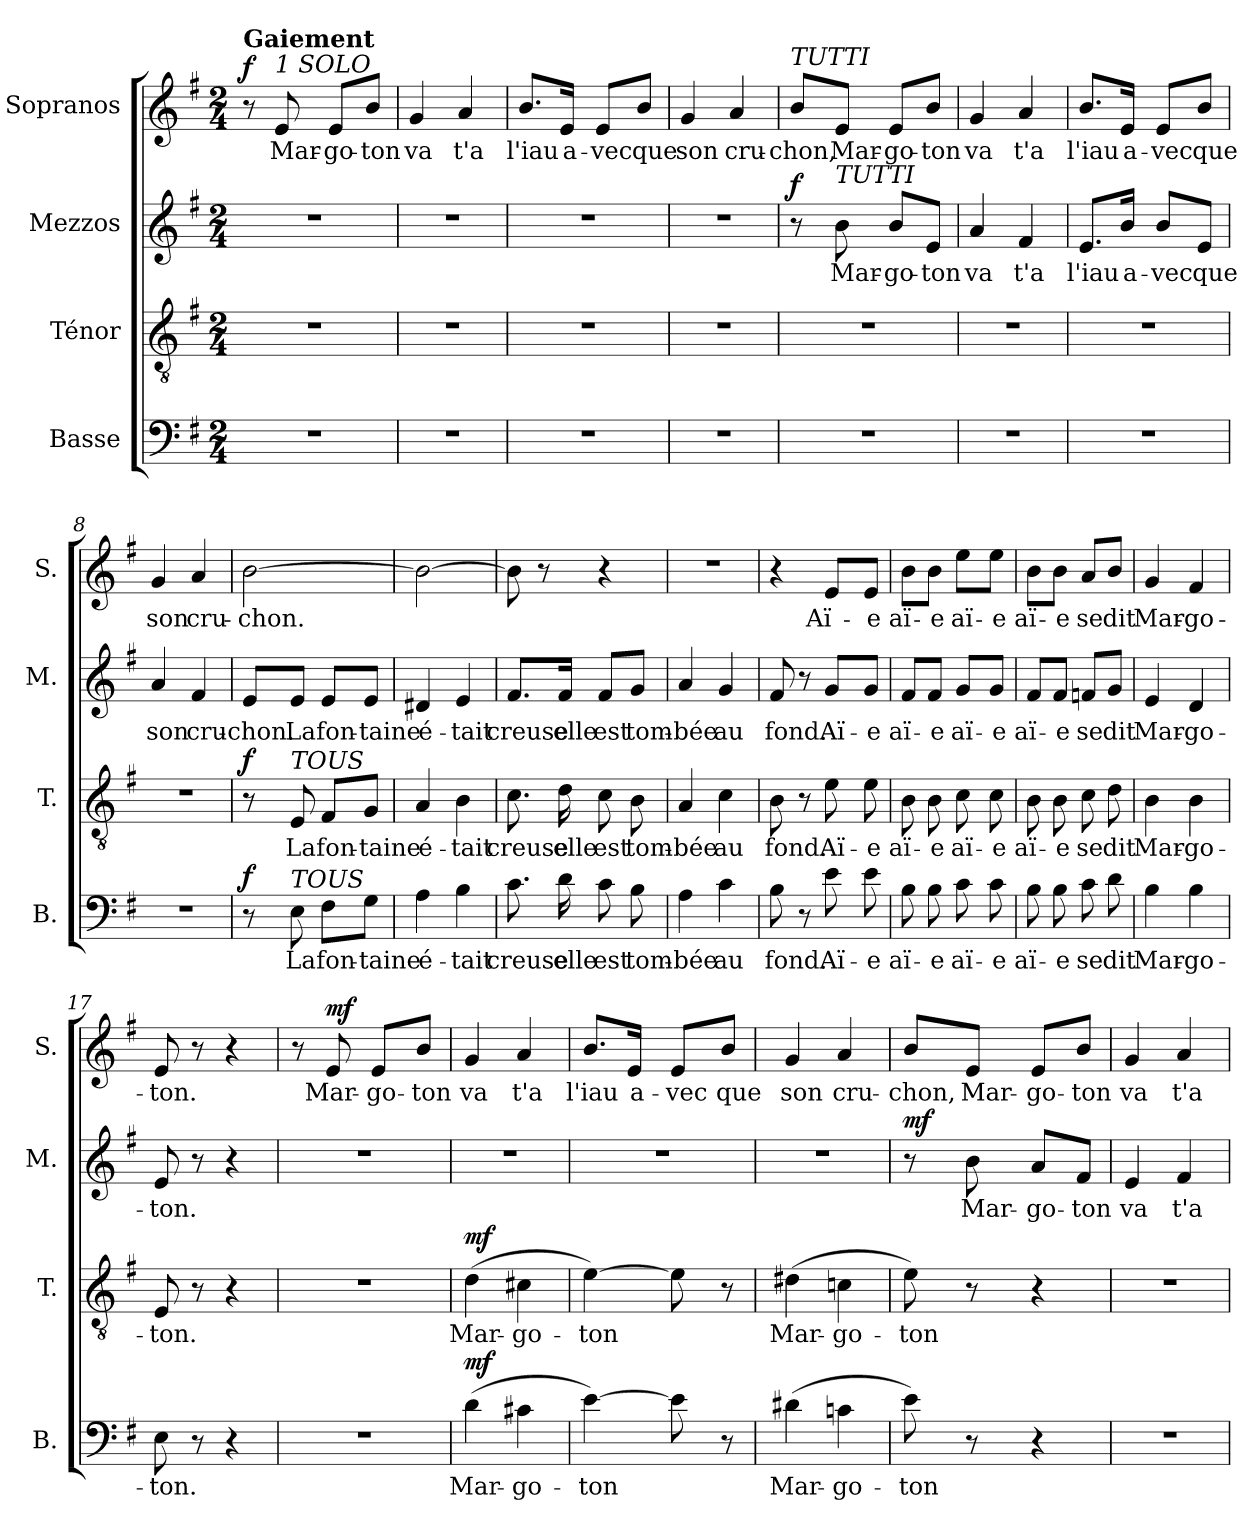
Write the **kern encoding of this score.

**kern	**text	**dynam	**kern	**text	**dynam	**kern	**text	**dynam	**kern	**text	**dynam
*part4	*part4	*part4	*part3	*part3	*part3	*part2	*part2	*part2	*part1	*part1	*part1
*staff4	*staff4	*staff4	*staff3	*staff3	*staff3	*staff2	*staff2	*staff2	*staff1	*staff1	*staff1
*I"Basse	*	*	*I"Ténor	*	*	*I"Mezzos	*	*	*I"Sopranos	*	*
*I'B.	*	*	*I'T.	*	*	*I'M.	*	*	*I'S.	*	*
*clefF4	*	*	*clefGv2	*	*	*clefG2	*	*	*clefG2	*	*
*k[f#]	*	*	*k[f#]	*	*	*k[f#]	*	*	*k[f#]	*	*
*M2/4	*	*	*M2/4	*	*	*M2/4	*	*	*M2/4	*	*
*MM100	*	*	*MM100	*	*	*MM100	*	*	*MM100	*	*
=1	=1	=1	=1	=1	=1	=1	=1	=1	=1	=1	=1
!	!	!	!	!	!	!	!	!	!LO:TX:a:B:t=Gaiement	!	!
!	!	!	!	!	!	!	!	!	!	!	!LO:DY:a
2r	.	.	2r	.	.	2r	.	.	8r	.	f
!	!	!	!	!	!	!	!	!	!LO:TX:a:i:t=1 SOLO	!	!
!	!	!	!	!	!	!	!	!	!	!LO:LY:b	!
.	.	.	.	.	.	.	.	.	8e/	Mar-	.
!	!	!	!	!	!	!	!	!	!	!LO:LY:b	!
.	.	.	.	.	.	.	.	.	8e/L	-go-	.
!	!	!	!	!	!	!	!	!	!	!LO:LY:b	!
.	.	.	.	.	.	.	.	.	8b/J	-ton	.
=2	=2	=2	=2	=2	=2	=2	=2	=2	=2	=2	=2
!	!	!	!	!	!	!	!	!	!	!LO:LY:b	!
2r	.	.	2r	.	.	2r	.	.	4g/	va	.
!	!	!	!	!	!	!	!	!	!	!LO:LY:b	!
.	.	.	.	.	.	.	.	.	4a/	t'a	.
=3	=3	=3	=3	=3	=3	=3	=3	=3	=3	=3	=3
!	!	!	!	!	!	!	!	!	!	!LO:LY:b	!
2r	.	.	2r	.	.	2r	.	.	8.b/L	l'iau	.
!	!	!	!	!	!	!	!	!	!	!LO:LY:b	!
.	.	.	.	.	.	.	.	.	16e/Jk	a-	.
!	!	!	!	!	!	!	!	!	!	!LO:LY:b	!
.	.	.	.	.	.	.	.	.	8e/L	-vec	.
!	!	!	!	!	!	!	!	!	!	!LO:LY:b	!
.	.	.	.	.	.	.	.	.	8b/J	que	.
=4	=4	=4	=4	=4	=4	=4	=4	=4	=4	=4	=4
!	!	!	!	!	!	!	!	!	!	!LO:LY:b	!
2r	.	.	2r	.	.	2r	.	.	4g/	son	.
!	!	!	!	!	!	!	!	!	!	!LO:LY:b	!
.	.	.	.	.	.	.	.	.	4a/	cru-	.
=5	=5	=5	=5	=5	=5	=5	=5	=5	=5	=5	=5
!	!	!	!	!	!	!	!	!	!LO:TX:a:i:t=TUTTI	!	!
!	!	!	!	!	!	!	!	!LO:DY:a	!	!LO:LY:b	!
2r	.	.	2r	.	.	8r	.	f	8b/L	-chon,	.
!	!	!	!	!	!	!LO:TX:a:i:t=TUTTI	!	!	!	!	!
!	!	!	!	!	!	!	!LO:LY:b	!	!	!LO:LY:b	!
.	.	.	.	.	.	8b\	Mar-	.	8e/J	Mar-	.
!	!	!	!	!	!	!	!LO:LY:b	!	!	!LO:LY:b	!
.	.	.	.	.	.	8b/L	-go-	.	8e/L	-go-	.
!	!	!	!	!	!	!	!LO:LY:b	!	!	!LO:LY:b	!
.	.	.	.	.	.	8e/J	-ton	.	8b/J	-ton	.
=6	=6	=6	=6	=6	=6	=6	=6	=6	=6	=6	=6
!	!	!	!	!	!	!	!LO:LY:b	!	!	!LO:LY:b	!
2r	.	.	2r	.	.	4a/	va	.	4g/	va	.
!	!	!	!	!	!	!	!LO:LY:b	!	!	!LO:LY:b	!
.	.	.	.	.	.	4f#/	t'a	.	4a/	t'a	.
=7	=7	=7	=7	=7	=7	=7	=7	=7	=7	=7	=7
!	!	!	!	!	!	!	!LO:LY:b	!	!	!LO:LY:b	!
2r	.	.	2r	.	.	8.e/L	l'iau	.	8.b/L	l'iau	.
!	!	!	!	!	!	!	!LO:LY:b	!	!	!LO:LY:b	!
.	.	.	.	.	.	16b/Jk	a-	.	16e/Jk	a-	.
!	!	!	!	!	!	!	!LO:LY:b	!	!	!LO:LY:b	!
.	.	.	.	.	.	8b/L	-vec	.	8e/L	-vec	.
!	!	!	!	!	!	!	!LO:LY:b	!	!	!LO:LY:b	!
.	.	.	.	.	.	8e/J	que	.	8b/J	que	.
=8	=8	=8	=8	=8	=8	=8	=8	=8	=8	=8	=8
!	!	!	!	!	!	!	!LO:LY:b	!	!	!LO:LY:b	!
2r	.	.	2r	.	.	4a/	son	.	4g/	son	.
!	!	!	!	!	!	!	!LO:LY:b	!	!	!LO:LY:b	!
.	.	.	.	.	.	4f#/	cru-	.	4a/	cru-	.
!!LO:LB:g=z
=9	=9	=9	=9	=9	=9	=9	=9	=9	=9	=9	=9
!	!	!LO:DY:a	!	!	!LO:DY:a	!	!LO:LY:b	!	!	!LO:LY:b	!
8r	.	f	8r	.	f	8e/L	-chon.	.	[2b\	-chon.	.
!	!	!	!LO:TX:a:i:t=TOUS	!	!	!	!	!	!	!	!
!LO:TX:a:i:t=TOUS	!	!	!	!	!	!	!	!	!	!	!
!	!LO:LY:b	!	!	!LO:LY:b	!	!	!LO:LY:b	!	!	!	!
8E\	La	.	8E/	La	.	8e/J	La	.	.	.	.
!	!LO:LY:b	!	!	!LO:LY:b	!	!	!LO:LY:b	!	!	!	!
8F#\L	fon-	.	8F#/L	fon-	.	8e/L	fon-	.	.	.	.
!	!LO:LY:b	!	!	!LO:LY:b	!	!	!LO:LY:b	!	!	!	!
8G\J	-taine	.	8G/J	-taine	.	8e/J	-taine	.	.	.	.
=10	=10	=10	=10	=10	=10	=10	=10	=10	=10	=10	=10
!	!LO:LY:b	!	!	!LO:LY:b	!	!	!LO:LY:b	!	!	!	!
4A\	é-	.	4A/	é-	.	4d#X/	é-	.	2b\_	.	.
!	!LO:LY:b	!	!	!LO:LY:b	!	!	!LO:LY:b	!	!	!	!
4B\	-tait	.	4B\	-tait	.	4e/	-tait	.	.	.	.
=11	=11	=11	=11	=11	=11	=11	=11	=11	=11	=11	=11
!	!LO:LY:b	!	!	!LO:LY:b	!	!	!LO:LY:b	!	!	!	!
8.c\	creuse	.	8.c\	creuse	.	8.f#/L	creuse	.	8b\]	.	.
.	.	.	.	.	.	.	.	.	8r	.	.
!	!LO:LY:b	!	!	!LO:LY:b	!	!	!LO:LY:b	!	!	!	!
16d\	elle	.	16d\	elle	.	16f#/Jk	elle	.	.	.	.
!	!LO:LY:b	!	!	!LO:LY:b	!	!	!LO:LY:b	!	!	!	!
8c\	est	.	8c\	est	.	8f#/L	est	.	4r	.	.
!	!LO:LY:b	!	!	!LO:LY:b	!	!	!LO:LY:b	!	!	!	!
8B\	tom-	.	8B\	tom-	.	8g/J	tom-	.	.	.	.
=12	=12	=12	=12	=12	=12	=12	=12	=12	=12	=12	=12
!	!LO:LY:b	!	!	!LO:LY:b	!	!	!LO:LY:b	!	!	!	!
4A\	-bée	.	4A/	-bée	.	4a/	-bée	.	2r	.	.
!	!LO:LY:b	!	!	!LO:LY:b	!	!	!LO:LY:b	!	!	!	!
4c\	au	.	4c\	au	.	4g/	au	.	.	.	.
=13	=13	=13	=13	=13	=13	=13	=13	=13	=13	=13	=13
!	!LO:LY:b	!	!	!LO:LY:b	!	!	!LO:LY:b	!	!	!	!
8B\	fond.	.	8B\	fond.	.	8f#/	fond.	.	4r	.	.
8r	.	.	8r	.	.	8r	.	.	.	.	.
!	!LO:LY:b	!	!	!LO:LY:b	!	!	!LO:LY:b	!	!	!LO:LY:b	!
8e\	Aï-	.	8e\	Aï-	.	8g/L	Aï-	.	8e/L	Aï-	.
!	!LO:LY:b	!	!	!LO:LY:b	!	!	!LO:LY:b	!	!	!LO:LY:b	!
8e\	-e	.	8e\	-e	.	8g/J	-e	.	8e/J	-e	.
=14	=14	=14	=14	=14	=14	=14	=14	=14	=14	=14	=14
!	!LO:LY:b	!	!	!LO:LY:b	!	!	!LO:LY:b	!	!	!LO:LY:b	!
8B\	aï-	.	8B\	aï-	.	8f#/L	aï-	.	8b\L	aï-	.
!	!LO:LY:b	!	!	!LO:LY:b	!	!	!LO:LY:b	!	!	!LO:LY:b	!
8B\	-e	.	8B\	-e	.	8f#/J	-e	.	8b\J	-e	.
!	!LO:LY:b	!	!	!LO:LY:b	!	!	!LO:LY:b	!	!	!LO:LY:b	!
8c\	aï-	.	8c\	aï-	.	8g/L	aï-	.	8ee\L	aï-	.
!	!LO:LY:b	!	!	!LO:LY:b	!	!	!LO:LY:b	!	!	!LO:LY:b	!
8c\	-e	.	8c\	-e	.	8g/J	-e	.	8ee\J	-e	.
=15	=15	=15	=15	=15	=15	=15	=15	=15	=15	=15	=15
!	!LO:LY:b	!	!	!LO:LY:b	!	!	!LO:LY:b	!	!	!LO:LY:b	!
8B\	aï-	.	8B\	aï-	.	8f#/L	aï-	.	8b\L	aï-	.
!	!LO:LY:b	!	!	!LO:LY:b	!	!	!LO:LY:b	!	!	!LO:LY:b	!
8B\	-e	.	8B\	-e	.	8f#/J	-e	.	8b\J	-e	.
!	!LO:LY:b	!	!	!LO:LY:b	!	!	!LO:LY:b	!	!	!LO:LY:b	!
8c\	se	.	8c\	se	.	8fn/L	se	.	8a/L	se	.
!	!LO:LY:b	!	!	!LO:LY:b	!	!	!LO:LY:b	!	!	!LO:LY:b	!
8d\	dit	.	8d\	dit	.	8g/J	dit	.	8b/J	dit	.
=16	=16	=16	=16	=16	=16	=16	=16	=16	=16	=16	=16
!	!LO:LY:b	!	!	!LO:LY:b	!	!	!LO:LY:b	!	!	!LO:LY:b	!
4B\	Mar-	.	4B\	Mar-	.	4e/	Mar-	.	4g/	Mar-	.
!	!LO:LY:b	!	!	!LO:LY:b	!	!	!LO:LY:b	!	!	!LO:LY:b	!
4B\	-go-	.	4B\	-go-	.	4d/	-go-	.	4f#/	-go-	.
!!LO:LB:g=z
=17	=17	=17	=17	=17	=17	=17	=17	=17	=17	=17	=17
!	!LO:LY:b	!	!	!LO:LY:b	!	!	!LO:LY:b	!	!	!LO:LY:b	!
8E\	-ton.	.	8E/	-ton.	.	8e/	-ton.	.	8e/	-ton.	.
8r	.	.	8r	.	.	8r	.	.	8r	.	.
4r	.	.	4r	.	.	4r	.	.	4r	.	.
=18	=18	=18	=18	=18	=18	=18	=18	=18	=18	=18	=18
2r	.	.	2r	.	.	2r	.	.	8r	.	.
!	!	!	!	!	!	!	!	!	!	!LO:LY:b	!LO:DY:a
.	.	.	.	.	.	.	.	.	8e/	Mar-	mf
!	!	!	!	!	!	!	!	!	!	!LO:LY:b	!
.	.	.	.	.	.	.	.	.	8e/L	-go-	.
!	!	!	!	!	!	!	!	!	!	!LO:LY:b	!
.	.	.	.	.	.	.	.	.	8b/J	-ton	.
=19	=19	=19	=19	=19	=19	=19	=19	=19	=19	=19	=19
!	!LO:LY:b	!LO:DY:a	!	!LO:LY:b	!LO:DY:a	!	!	!	!	!LO:LY:b	!
(4d\	Mar-	mf	(4d\	Mar-	mf	2r	.	.	4g/	va	.
!	!LO:LY:b	!	!	!LO:LY:b	!	!	!	!	!	!LO:LY:b	!
4c#X\	-go-	.	4c#X\	-go-	.	.	.	.	4a/	t'a	.
=20	=20	=20	=20	=20	=20	=20	=20	=20	=20	=20	=20
!	!LO:LY:b	!	!	!LO:LY:b	!	!	!	!	!	!LO:LY:b	!
[4e\)	-ton	.	[4e\)	-ton	.	2r	.	.	8.b/L	l'iau	.
!	!	!	!	!	!	!	!	!	!	!LO:LY:b	!
.	.	.	.	.	.	.	.	.	16e/Jk	a-	.
!	!	!	!	!	!	!	!	!	!	!LO:LY:b	!
8e\]	.	.	8e\]	.	.	.	.	.	8e/L	-vec	.
!	!	!	!	!	!	!	!	!	!	!LO:LY:b	!
8r	.	.	8r	.	.	.	.	.	8b/J	que	.
=21	=21	=21	=21	=21	=21	=21	=21	=21	=21	=21	=21
!	!LO:LY:b	!	!	!LO:LY:b	!	!	!	!	!	!LO:LY:b	!
(4d#X\	Mar-	.	(4d#X\	Mar-	.	2r	.	.	4g/	son	.
!	!LO:LY:b	!	!	!LO:LY:b	!	!	!	!	!	!LO:LY:b	!
4cn\	-go-	.	4cn\	-go-	.	.	.	.	4a/	cru-	.
=22	=22	=22	=22	=22	=22	=22	=22	=22	=22	=22	=22
!	!LO:LY:b	!	!	!LO:LY:b	!	!	!	!LO:DY:a	!	!LO:LY:b	!
8e\)	-ton	.	8e\)	-ton	.	8r	.	mf	8b/L	-chon,	.
!	!	!	!	!	!	!	!LO:LY:b	!	!	!LO:LY:b	!
8r	.	.	8r	.	.	8b\	Mar-	.	8e/J	Mar-	.
!	!	!	!	!	!	!	!LO:LY:b	!	!	!LO:LY:b	!
4r	.	.	4r	.	.	8a/L	-go-	.	8e/L	-go-	.
!	!	!	!	!	!	!	!LO:LY:b	!	!	!LO:LY:b	!
.	.	.	.	.	.	8f#/J	-ton	.	8b/J	-ton	.
=23	=23	=23	=23	=23	=23	=23	=23	=23	=23	=23	=23
!	!	!	!	!	!	!	!LO:LY:b	!	!	!LO:LY:b	!
2r	.	.	2r	.	.	4e/	va	.	4g/	va	.
!	!	!	!	!	!	!	!LO:LY:b	!	!	!LO:LY:b	!
.	.	.	.	.	.	4f#/	t'a	.	4a/	t'a	.
=	=	=	=	=	=	=	=	=	=	=	=
*-	*-	*-	*-	*-	*-	*-	*-	*-	*-	*-	*-
